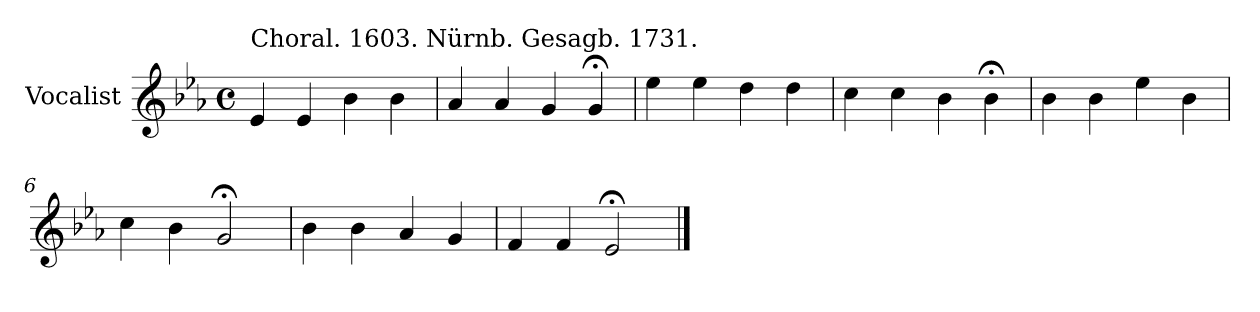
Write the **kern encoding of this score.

**kern
*part1
*staff1
*I"Vocalist
*k[b-e-a-]
*E-:
*M4/4
*met(c)
=1
!LO:TX:a:t=Choral. 1603. Nürnb. Gesagb. 1731.
4e-
4e-
4b-
4b-
=2
4a-
4a-
4g
4g;<
=3
4ee-
4ee-
4dd
4dd
=4
4cc
4cc
4b-
4b-;<
=5
4b-
4b-
4ee-
4b-
=6
4cc
4b-
2g;<
=7
4b-
4b-
4a-
4g
=8
4f
4f
2e-;<
==
*-
